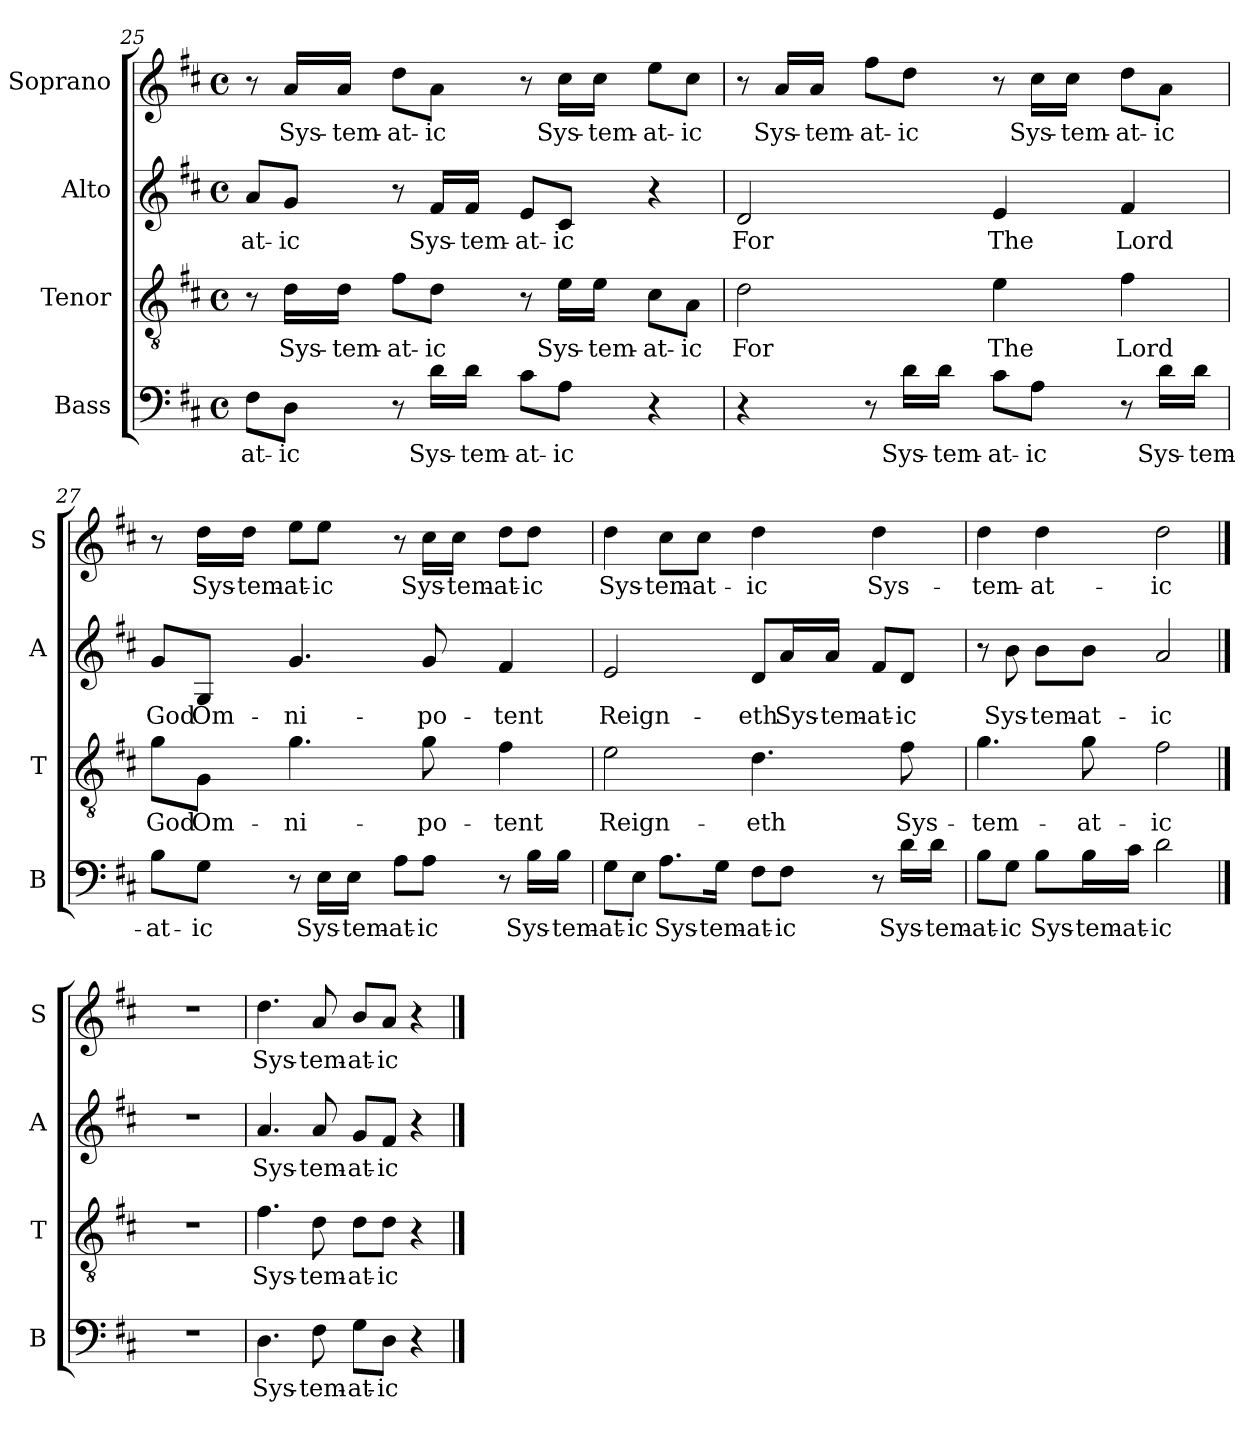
**kern	**text	**kern	**text	**kern	**text	**kern	**text
*part4	*part4	*part3	*part3	*part2	*part2	*part1	*part1
*staff4	*staff4	*staff3	*staff3	*staff2	*staff2	*staff1	*staff1
*I"Bass	*	*I"Tenor	*	*I"Alto	*	*I"Soprano	*
*I'B	*	*I'T	*	*I'A	*	*I'S	*
!!LO:PB:g=z
*clefF4	*	*clefGv2	*	*clefG2	*	*clefG2	*
*k[f#c#]	*	*k[f#c#]	*	*k[f#c#]	*	*k[f#c#]	*
*D:	*	*D:	*	*D:	*	*D:	*
*M4/4	*	*M4/4	*	*M4/4	*	*M4/4	*
*met(c)	*	*met(c)	*	*met(c)	*	*met(c)	*
=25	=25	=25	=25	=25	=25	=25	=25
!	!LO:LY:b	!	!	!	!LO:LY:b	!	!
8F#\L	-at-	8r	.	8a/L	-at-	8r	.
!	!LO:LY:b	!	!LO:LY:b	!	!LO:LY:b	!	!LO:LY:b
8D\J	-ic	16d\LL	Sys-	8g/J	-ic	16a/LL	Sys-
!	!	!	!LO:LY:b	!	!	!	!LO:LY:b
.	.	16d\JJ	-tem-	.	.	16a/JJ	-tem-
!	!	!	!LO:LY:b	!	!	!	!LO:LY:b
8r	.	8f#\L	-at-	8r	.	8dd\L	-at-
!	!LO:LY:b	!	!LO:LY:b	!	!LO:LY:b	!	!LO:LY:b
16d\LL	Sys-	8d\J	-ic	16f#/LL	Sys-	8a\J	-ic
!	!LO:LY:b	!	!	!	!LO:LY:b	!	!
16d\JJ	-tem-	.	.	16f#/JJ	-tem-	.	.
!	!LO:LY:b	!	!	!	!LO:LY:b	!	!
8c#\L	-at-	8r	.	8e/L	-at-	8r	.
!	!LO:LY:b	!	!LO:LY:b	!	!LO:LY:b	!	!LO:LY:b
8A\J	-ic	16e\LL	Sys-	8c#/J	-ic	16cc#\LL	Sys-
!	!	!	!LO:LY:b	!	!	!	!LO:LY:b
.	.	16e\JJ	-tem-	.	.	16cc#\JJ	-tem-
!	!	!	!LO:LY:b	!	!	!	!LO:LY:b
4r	.	8c#\L	-at-	4r	.	8ee\L	-at-
!	!	!	!LO:LY:b	!	!	!	!LO:LY:b
.	.	8A\J	-ic	.	.	8cc#\J	-ic
=26	=26	=26	=26	=26	=26	=26	=26
!	!	!	!LO:LY:b	!	!LO:LY:b	!	!
4r	.	2d\	For	2d/	For	8r	.
!	!	!	!	!	!	!	!LO:LY:b
.	.	.	.	.	.	16a/LL	Sys-
!	!	!	!	!	!	!	!LO:LY:b
.	.	.	.	.	.	16a/JJ	-tem-
!	!	!	!	!	!	!	!LO:LY:b
8r	.	.	.	.	.	8ff#\L	-at-
!	!LO:LY:b	!	!	!	!	!	!LO:LY:b
16d\LL	Sys-	.	.	.	.	8dd\J	-ic
!	!LO:LY:b	!	!	!	!	!	!
16d\JJ	-tem-	.	.	.	.	.	.
!	!LO:LY:b	!	!LO:LY:b	!	!LO:LY:b	!	!
8c#\L	-at-	4e\	The	4e/	The	8r	.
!	!LO:LY:b	!	!	!	!	!	!LO:LY:b
8A\J	-ic	.	.	.	.	16cc#\LL	Sys-
!	!	!	!	!	!	!	!LO:LY:b
.	.	.	.	.	.	16cc#\JJ	-tem-
!	!	!	!LO:LY:b	!	!LO:LY:b	!	!LO:LY:b
8r	.	4f#\	Lord	4f#/	Lord	8dd\L	-at-
!	!LO:LY:b	!	!	!	!	!	!LO:LY:b
16d\LL	Sys-	.	.	.	.	8a\J	-ic
!	!LO:LY:b	!	!	!	!	!	!
16d\JJ	-tem-	.	.	.	.	.	.
=27	=27	=27	=27	=27	=27	=27	=27
!	!LO:LY:b	!	!LO:LY:b	!	!LO:LY:b	!	!
8B\L	-at-	8g\L	God	8g/L	God	8r	.
!	!LO:LY:b	!	!LO:LY:b	!	!LO:LY:b	!	!LO:LY:b
8G\J	-ic	8G\J	Om-	8G/J	Om-	16dd\LL	Sys-
!	!	!	!	!	!	!	!LO:LY:b
.	.	.	.	.	.	16dd\JJ	-tem-
!	!	!	!LO:LY:b	!	!LO:LY:b	!	!LO:LY:b
8r	.	4.g\	-ni-	4.g/	-ni-	8ee\L	-at-
!	!LO:LY:b	!	!	!	!	!	!LO:LY:b
16E\LL	Sys-	.	.	.	.	8ee\J	-ic
!	!LO:LY:b	!	!	!	!	!	!
16E\JJ	-tem-	.	.	.	.	.	.
!	!LO:LY:b	!	!	!	!	!	!
8A\L	-at-	.	.	.	.	8r	.
!	!LO:LY:b	!	!LO:LY:b	!	!LO:LY:b	!	!LO:LY:b
8A\J	-ic	8g\	-po-	8g/	-po-	16cc#\LL	Sys-
!	!	!	!	!	!	!	!LO:LY:b
.	.	.	.	.	.	16cc#\JJ	-tem-
!	!	!	!LO:LY:b	!	!LO:LY:b	!	!LO:LY:b
8r	.	4f#\	-tent	4f#/	-tent	8dd\L	-at-
!	!LO:LY:b	!	!	!	!	!	!LO:LY:b
16B\LL	Sys-	.	.	.	.	8dd\J	-ic
!	!LO:LY:b	!	!	!	!	!	!
16B\JJ	-tem-	.	.	.	.	.	.
!!LO:LB:g=z
=28	=28	=28	=28	=28	=28	=28	=28
!	!LO:LY:b	!	!LO:LY:b	!	!LO:LY:b	!	!LO:LY:b
8G\L	-at-	2e\	Reign-	2e/	Reign-	4dd\	Sys-
!	!LO:LY:b	!	!	!	!	!	!
8E\J	-ic	.	.	.	.	.	.
!	!LO:LY:b	!	!	!	!	!	!LO:LY:b
8.A\L	Sys-	.	.	.	.	8cc#\L	-tem-
!	!	!	!	!	!	!	!LO:LY:b
.	.	.	.	.	.	8cc#\J	-at-
!	!LO:LY:b	!	!	!	!	!	!
16G\Jk	-tem-	.	.	.	.	.	.
!	!LO:LY:b	!	!LO:LY:b	!	!LO:LY:b	!	!LO:LY:b
8F#\L	-at-	4.d\	-eth	8d/L	-eth	4dd\	-ic
!	!LO:LY:b	!	!	!	!LO:LY:b	!	!
8F#\J	-ic	.	.	16a/L	Sys-	.	.
!	!	!	!	!	!LO:LY:b	!	!
.	.	.	.	16a/JJ	-tem-	.	.
!	!	!	!	!	!LO:LY:b	!	!LO:LY:b
8r	.	.	.	8f#/L	-at-	4dd\	Sys-
!	!LO:LY:b	!	!LO:LY:b	!	!LO:LY:b	!	!
16d\LL	Sys-	8f#\	Sys-	8d/J	-ic	.	.
!	!LO:LY:b	!	!	!	!	!	!
16d\JJ	-tem-	.	.	.	.	.	.
=29	=29	=29	=29	=29	=29	=29	=29
!	!LO:LY:b	!	!LO:LY:b	!	!	!	!LO:LY:b
8B\L	-at-	4.g\	-tem-	8r	.	4dd\	-tem-
!	!LO:LY:b	!	!	!	!LO:LY:b	!	!
8G\J	-ic	.	.	8b\	Sys-	.	.
!	!LO:LY:b	!	!	!	!LO:LY:b	!	!LO:LY:b
8B\L	Sys-	.	.	8b\L	-tem-	4dd\	-at-
!	!LO:LY:b	!	!LO:LY:b	!	!LO:LY:b	!	!
16B\L	-tem-	8g\	-at-	8b\J	-at-	.	.
!	!LO:LY:b	!	!	!	!	!	!
16c#\JJ	-at-	.	.	.	.	.	.
!	!LO:LY:b	!	!LO:LY:b	!	!LO:LY:b	!	!LO:LY:b
2d\	-ic	2f#\	-ic	2a/	-ic	2dd\	-ic
!!LO:LB:g=z
==30	==30	==30	==30	==30	==30	==30	==30
1r	.	1r	.	1r	.	1r	.
=31	=31	=31	=31	=31	=31	=31	=31
!	!LO:LY:b	!	!LO:LY:b	!	!LO:LY:b	!	!LO:LY:b
4.D\	Sys-	4.f#\	Sys-	4.a/	Sys-	4.dd\	Sys-
!	!LO:LY:b	!	!LO:LY:b	!	!LO:LY:b	!	!LO:LY:b
8F#\	-tem-	8d\	-tem-	8a/	-tem-	8a/	-tem-
!	!LO:LY:b	!	!LO:LY:b	!	!LO:LY:b	!	!LO:LY:b
8G\L	-at-	8d\L	-at-	8g/L	-at-	8b/L	-at-
!	!LO:LY:b	!	!LO:LY:b	!	!LO:LY:b	!	!LO:LY:b
8D\J	-ic	8d\J	-ic	8f#/J	-ic	8a/J	-ic
4r	.	4r	.	4r	.	4r	.
==	==	==	==	==	==	==	==
*-	*-	*-	*-	*-	*-	*-	*-
